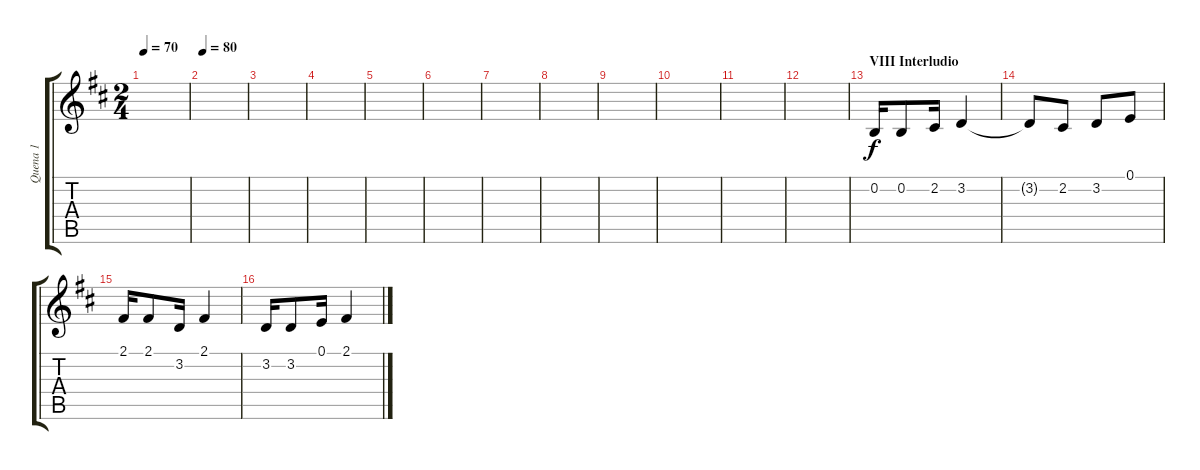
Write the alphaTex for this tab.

\track ("Quena 1" "Quena 1") {instrument piccolo}
\staff {score tabs}
\tuning (E4 B3 G3 D3 A2 E2) {hide}
\ts (2 4)
\tempo 70
\clef g2
\ks d
|
\tempo 80
|
|
|
|
|
|
|
|
|
|
|
\section ("" "VIII Interludio")
0.2.16 0.2.8 2.2.16 3.2.4 |
3.2{t}.8 2.2.8 3.2.8 0.1.8 |
2.1.16 2.1.8 3.2.16 2.1.4 |
3.2.16 3.2.8 0.1.16 2.1.4
